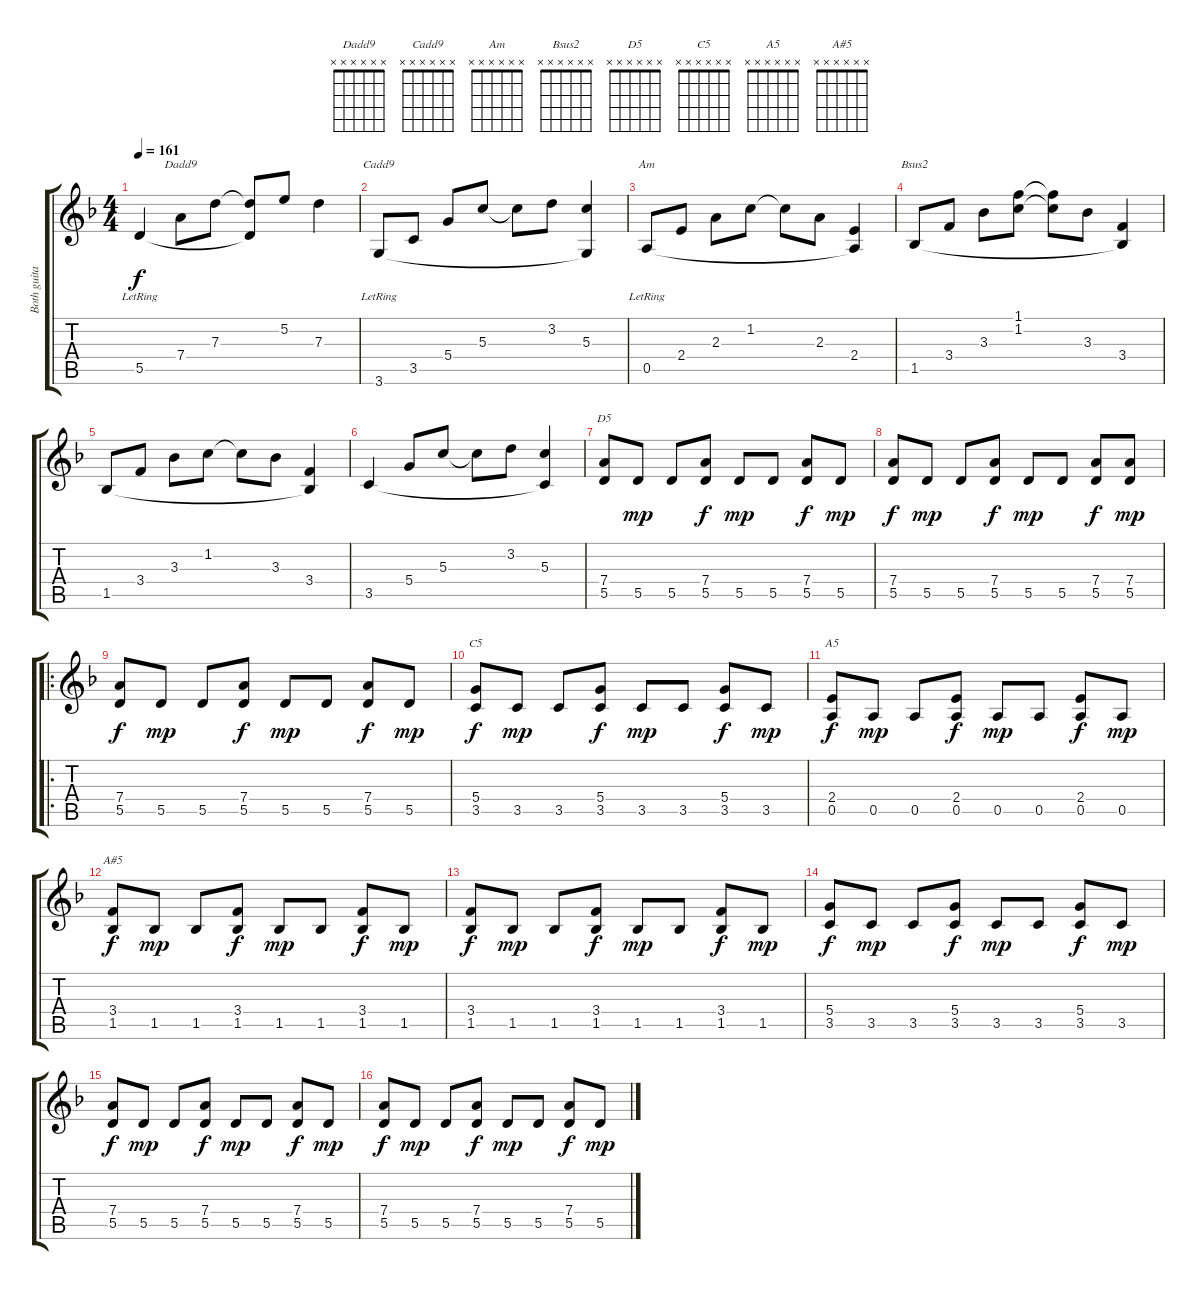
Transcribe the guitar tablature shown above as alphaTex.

\track ("Both guitars" "Both guita") {instrument overdrivenguitar}
\staff {score tabs}
\tuning (E4 B3 G3 D3 A2 E2) {hide}
\chord ("Dadd9" x x x x x x) {firstfret 0}
\chord ("Cadd9" x x x x x x) {firstfret 0}
\chord ("Am" x x x x x x) {firstfret 0}
\chord ("Bsus2" x x x x x x) {firstfret 0}
\chord ("D5" x x x x x x) {firstfret 0}
\chord ("C5" x x x x x x) {firstfret 0}
\chord ("A5" x x x x x x) {firstfret 0}
\chord ("A#5" x x x x x x) {firstfret 0}
\ts (4 4)
\tempo 161
\clef g2
\ks f
5.5{lr}.4{dy f} 7.4.8{ch "Dadd9"} 7.3.8 (7.3{t} 5.5{t}).8 5.2.8 7.3.4 |
3.6{lr}.8{ch "Cadd9"} 3.5.8 5.4.8 5.3.8 5.3{t}.8 3.2.8 (5.3 3.6{t}).4 |
0.5{lr}.8{ch "Am"} 2.4.8 2.3.8 1.2.8 1.2{t}.8 2.3.8 (2.4 0.5{t}).4 |
1.5.8{ch "Bsus2"} 3.4.8 3.3.8 (1.1 1.2).8 (1.1{t} 1.2{t}).8 3.3.8 (3.4 1.5{t}).4 |
1.5.8 3.4.8 3.3.8 1.2.8 1.2{t}.8 3.3.8 (3.4 1.5{t}).4 |
3.5.4 5.4.8 5.3.8 5.3{t}.8 3.2.8 (5.3 3.5{t}).4 |
(7.4 5.5).8{ch "D5"} 5.5.8{dy mp} 5.5.8 (7.4 5.5).8{dy f} 5.5.8{dy mp} 5.5.8 (7.4 5.5).8{dy f} 5.5.8{dy mp} |
(7.4 5.5).8{dy f} 5.5.8{dy mp} 5.5.8 (7.4 5.5).8{dy f} 5.5.8{dy mp} 5.5.8 (7.4 5.5).8{dy f} (7.4 5.5).8{dy mp} |
\ro
(7.4 5.5).8{dy f} 5.5.8{dy mp} 5.5.8 (7.4 5.5).8{dy f} 5.5.8{dy mp} 5.5.8 (7.4 5.5).8{dy f} 5.5.8{dy mp} |
(5.4 3.5).8{ch "C5" dy f} 3.5.8{dy mp} 3.5.8 (5.4 3.5).8{dy f} 3.5.8{dy mp} 3.5.8 (5.4 3.5).8{dy f} 3.5.8{dy mp} |
(2.4 0.5).8{ch "A5" dy f} 0.5.8{dy mp} 0.5.8 (2.4 0.5).8{dy f} 0.5.8{dy mp} 0.5.8 (2.4 0.5).8{dy f} 0.5.8{dy mp} |
(3.4 1.5).8{ch "A#5" dy f} 1.5.8{dy mp} 1.5.8 (3.4 1.5).8{dy f} 1.5.8{dy mp} 1.5.8 (3.4 1.5).8{dy f} 1.5.8{dy mp} |
(3.4 1.5).8{dy f} 1.5.8{dy mp} 1.5.8 (3.4 1.5).8{dy f} 1.5.8{dy mp} 1.5.8 (3.4 1.5).8{dy f} 1.5.8{dy mp} |
(5.4 3.5).8{dy f} 3.5.8{dy mp} 3.5.8 (5.4 3.5).8{dy f} 3.5.8{dy mp} 3.5.8 (5.4 3.5).8{dy f} 3.5.8{dy mp} |
(7.4 5.5).8{dy f} 5.5.8{dy mp} 5.5.8 (7.4 5.5).8{dy f} 5.5.8{dy mp} 5.5.8 (7.4 5.5).8{dy f} 5.5.8{dy mp} |
(7.4 5.5).8{dy f} 5.5.8{dy mp} 5.5.8 (7.4 5.5).8{dy f} 5.5.8{dy mp} 5.5.8 (7.4 5.5).8{dy f} 5.5.8{dy mp}
